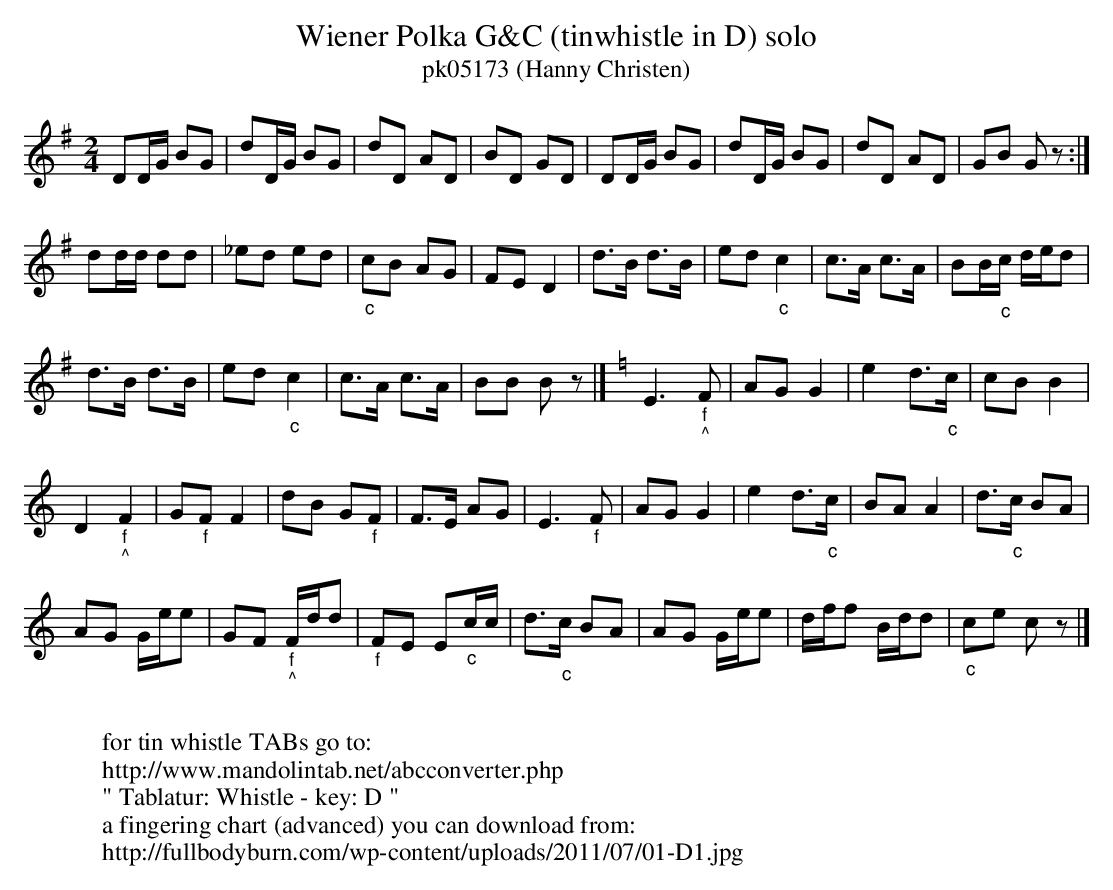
X:1
T:Wiener Polka G&C (tinwhistle in D) solo
T:pk05173 (Hanny Christen)
M:2/4
L:1/8
K:G transpose=12
DD/2G/2 BG | dD/2G/2 BG | dD AD | BD GD | DD/2G/2 BG | dD/2G/2 BG | dD AD | GB Gz :|
dd/2d/2 dd | _ed ed | "_c"cB AG | FED2 | d>B d>B | ed"_c"c2 | c>A c>A | BB/2"_c"c/2 d/2e/2d |
d>B d>B | ed"_c"c2 | c>A c>A | BB Bz |] [K:C] E3"_f""_^"F | AGG2 | e2d>"_c"c | cBB2 |
D2"_f""_^"F2 | G"_f"FF2 | dB G"_f"F | F>E AG | E3"_f"F | AGG2 | e2d>"_c"c | BAA2 | d>"_c"c BA |
AG G/2e/2e | GF "_f""_^"F/2d/2d | "_f"FE E"_c"c/2c/2 | d>"_c"c BA | AG G/2e/2e | d/2f/2f B/2d/2d | "_c"ce cz |]
W:
W:for tin whistle TABs go to:
W:http://www.mandolintab.net/abcconverter.php
W:" Tablatur: Whistle - key: D "
W:a fingering chart (advanced) you can download from:
W:http://fullbodyburn.com/wp-content/uploads/2011/07/01-D1.jpg
